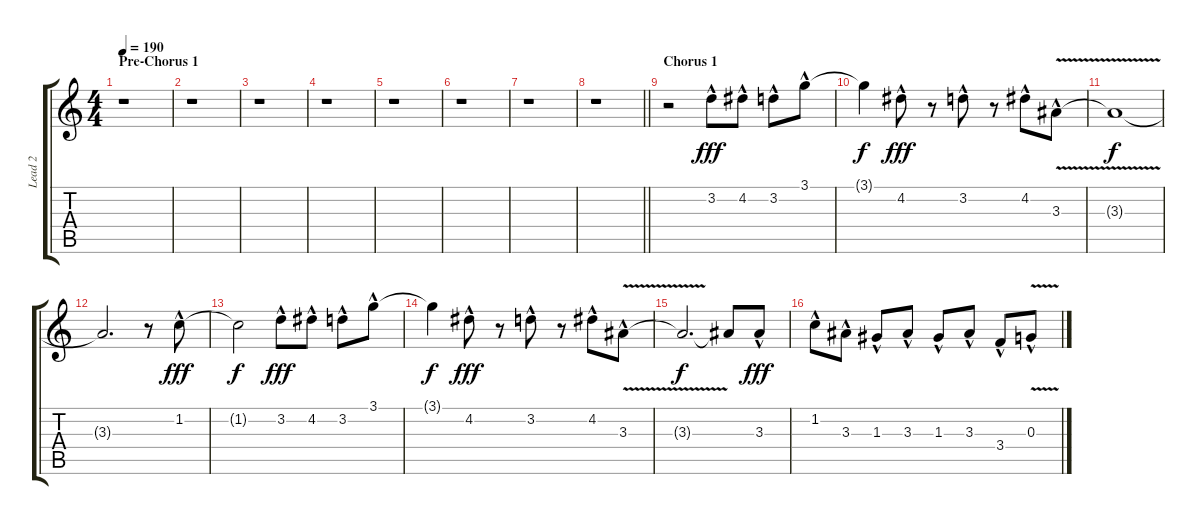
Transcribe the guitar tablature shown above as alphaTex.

\track ("Lead 2" "Lead 2") {instrument distortionguitar}
\staff {score tabs}
\tuning (E4 B3 G3 D3 A2 E2) {hide}
\ts (4 4)
\section ("" "Pre-Chorus 1")
\tempo 190
\clef g2
\ks c
r.1{dy fff} |
r.1 |
r.1 |
r.1 |
r.1 |
r.1 |
r.1 |
\barLineRight lightlight
r.1 |
\section ("" "Chorus 1")
r.2 3.2{hac}.8 4.2{hac}.8 3.2{hac}.8 3.1{hac}.8 |
3.1{t}.4{dy f} 4.2{hac}.8{dy fff} r.8 3.2{hac}.8 r.8 4.2{hac}.8 3.3{v hac}.8 |
3.3{t}.1{dy f} |
3.3{t}.2{d} r.8 1.2{hac}.8{dy fff} |
1.2{t}.2{dy f} 3.2{hac}.8{dy fff} 4.2{hac}.8 3.2{hac}.8 3.1{hac}.8 |
3.1{t}.4{dy f} 4.2{hac}.8{dy fff} r.8 3.2{hac}.8 r.8 4.2{hac}.8 3.3{v hac}.8 |
3.3{t}.2{d dy f} 3.3{t}.8 3.3{hac}.8{dy fff} |
1.2{hac}.8 3.3{hac}.8 1.3{hac}.8 3.3{hac}.8 1.3{hac}.8 3.3{hac}.8 3.4{hac}.8 0.3{v hac}.8
